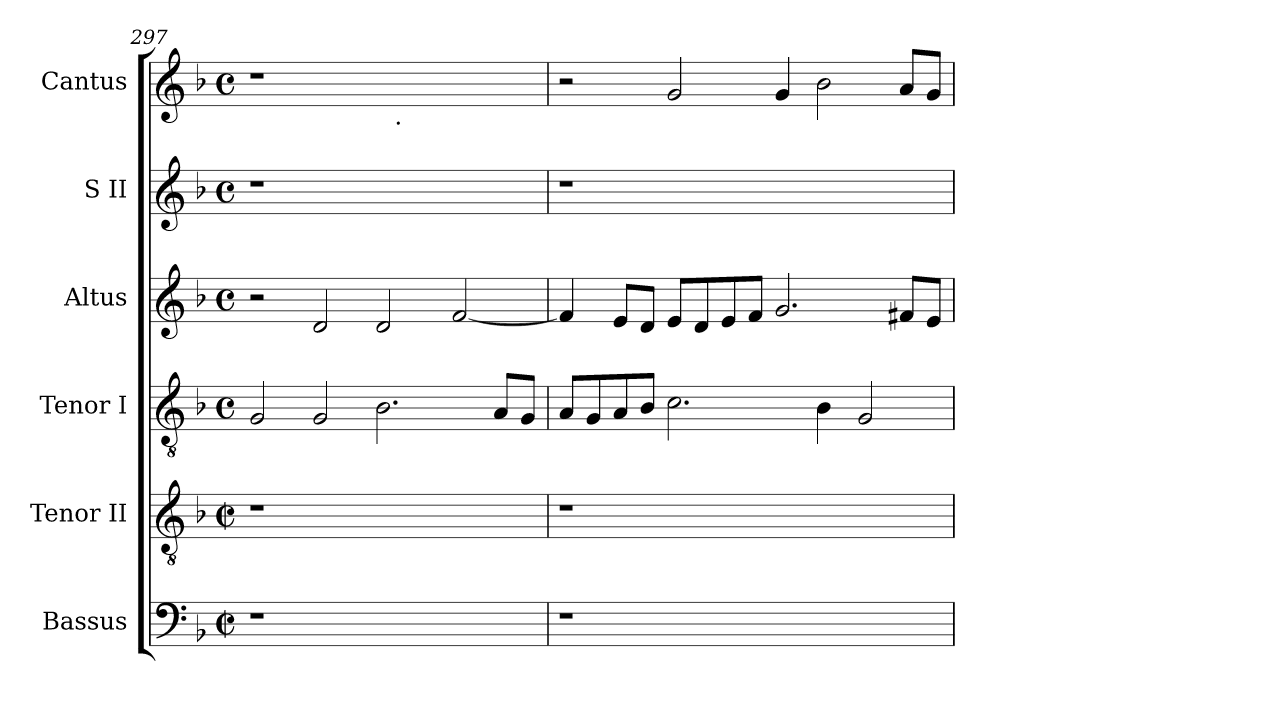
**kern	**kern	**kern	**kern	**kern	**kern
*part6	*part5	*part4	*part3	*part2	*part1
*staff6	*staff5	*staff4	*staff3	*staff2	*staff1
*I"Bassus	*I"Tenor II	*I"Tenor I	*I"Altus	*I"S II	*I"Cantus
*I'B	*I'T II	*I'T I	*I'A	*	*
!!LO:LB:g=z
*clefF4	*clefGv2	*clefGv2	*clefG2	*clefG2	*clefG2
*k[b-]	*k[b-]	*k[b-]	*k[b-]	*k[b-]	*k[b-]
*F:	*F:	*F:	*F:	*F:	*F:
*M2/2	*M2/2	*M4/4	*M4/4	*M4/4	*M4/4
*met(c|)	*met(c|)	*met(c)	*met(c)	*met(c)	*met(c)
=297	=297	=297	=297	=297	=297
1r	1r	2G/	2r	1r	1r
.	.	2G/	2d/	.	.
1ryy	1ryy	2.B-\	2d/	1ryy	16ryy
!	!	!	!	!	!LO:TX:b:t=.
.	.	.	.	.	2...ryy
.	.	.	[<2f/	.	.
.	.	8A/L	.	.	.
.	.	8G/J	.	.	.
=298	=298	=298	=298	=298	=298
1r	1r	8A/L	4f/]	1r	2r
.	.	8G/	.	.	.
.	.	8A/	8e/L	.	.
.	.	8B-/J	8d/J	.	.
.	.	2.c\	8e/L	.	2g/
.	.	.	8d/	.	.
.	.	.	8e/	.	.
.	.	.	8f/J	.	.
1ryy	1ryy	.	2.g/	1ryy	4g/
.	.	4B-\	.	.	2b-\
.	.	2G/	.	.	.
.	.	.	8f#X/L	.	8a/L
.	.	.	8e/J	.	8g/J
=	=	=	=	=	=
*-	*-	*-	*-	*-	*-
